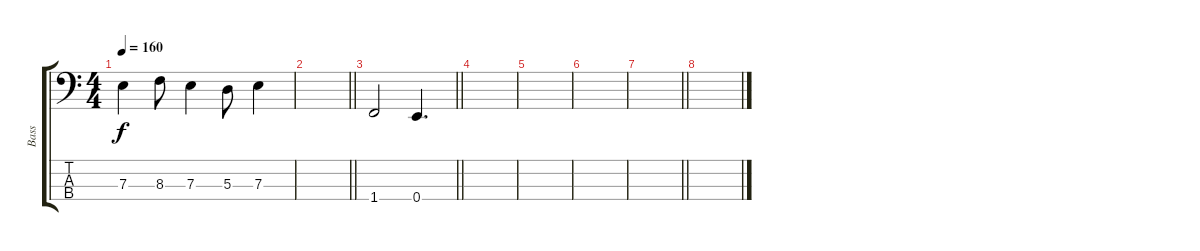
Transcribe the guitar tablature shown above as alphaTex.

\track ("Bass" "Bass") {instrument electricbasspick}
\staff {score tabs}
\tuning (G2 D2 A1 E1) {hide}
\ts (4 4)
\tempo 160
\clef f4
\ks c
7.3.4{dy f} 8.3.8 7.3.4 5.3.8 7.3.4 |
\barLineRight lightlight
|
\section ("" "")
\barLineRight lightlight
1.4.2 0.4.4{d} |
\section ("" "")
|
|
|
\barLineRight lightlight
|
\section ("" "")
